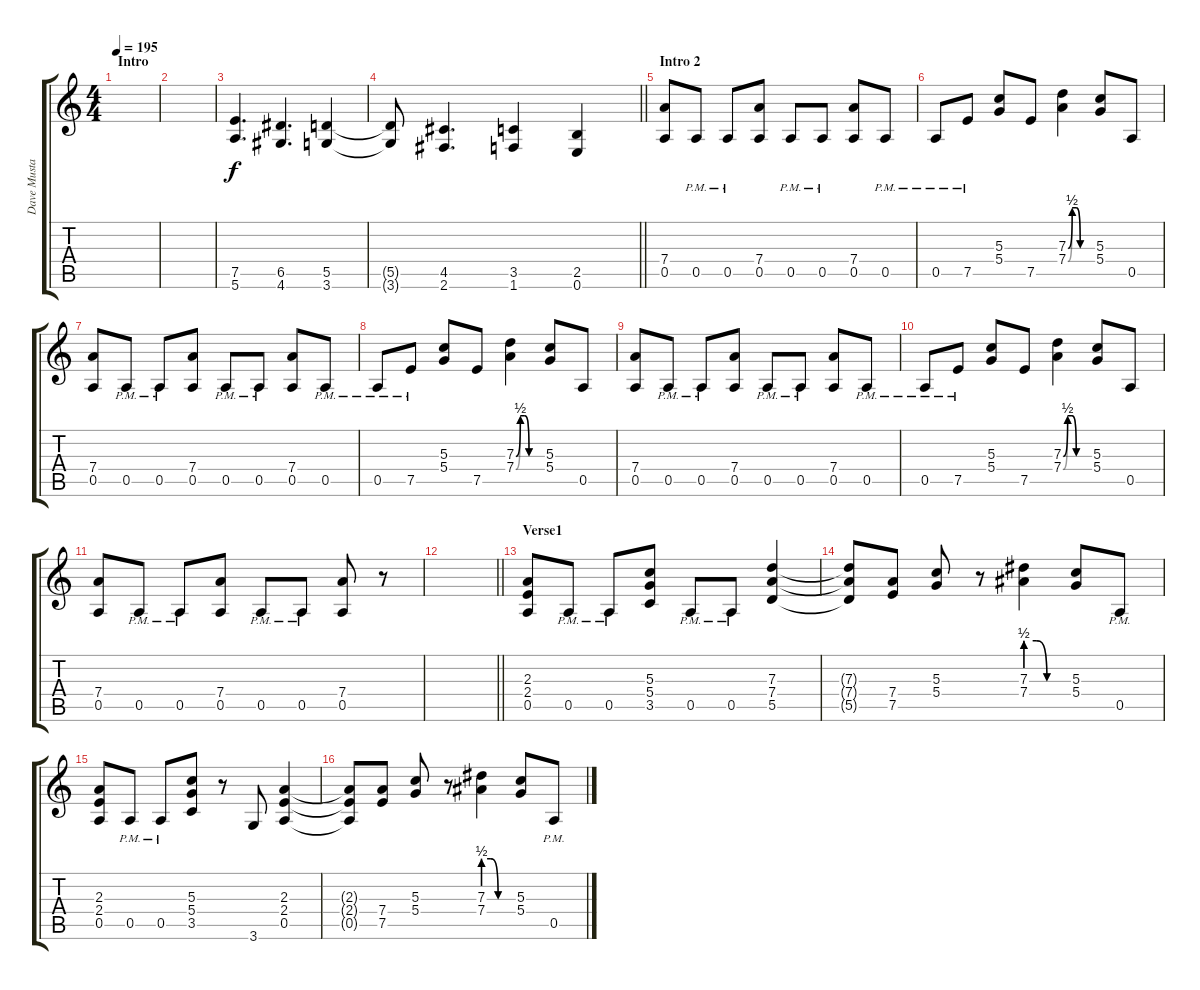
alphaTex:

\track ("Dave Mustaine" "Dave Musta") {instrument distortionguitar}
\staff {score tabs}
\tuning (E4 B3 G3 D3 A2 E2) {hide}
\ts (4 4)
\section ("" "Intro")
\tempo 195
\clef g2
\ks c
|
|
(7.5 5.6).4{d} (6.5 4.6).4{d} (5.5 3.6).4 |
\barLineRight lightlight
(5.5{t} 3.6{t}).8 (4.5 2.6).4{d} (3.5 1.6).4 (2.5 0.6).4 |
\section ("" "Intro 2")
(7.4 0.5).8 0.5{pm}.8 0.5{pm}.8 (7.4 0.5).8 0.5{pm}.8 0.5{pm}.8 (7.4 0.5).8 0.5{pm}.8 |
0.5{pm}.8 7.5{pm}.8 (5.3 5.4).8 7.5.8 (7.3{be (custom 0 0 10 2 20 2 30 0 60 0)} 7.4{be (custom 0 0 10 2 20 2 30 0 60 0)}).4 (5.3 5.4).8 0.5.8 |
(7.4 0.5).8 0.5{pm}.8 0.5{pm}.8 (7.4 0.5).8 0.5{pm}.8 0.5{pm}.8 (7.4 0.5).8 0.5{pm}.8 |
0.5{pm}.8 7.5{pm}.8 (5.3 5.4).8 7.5.8 (7.3{be (custom 0 0 10 2 20 2 30 0 60 0)} 7.4{be (custom 0 0 10 2 20 2 30 0 60 0)}).4 (5.3 5.4).8 0.5.8 |
(7.4 0.5).8 0.5{pm}.8 0.5{pm}.8 (7.4 0.5).8 0.5{pm}.8 0.5{pm}.8 (7.4 0.5).8 0.5{pm}.8 |
0.5{pm}.8 7.5{pm}.8 (5.3 5.4).8 7.5.8 (7.3{be (custom 0 0 10 2 20 2 30 0 60 0)} 7.4{be (custom 0 0 10 2 20 2 30 0 60 0)}).4 (5.3 5.4).8 0.5.8 |
(7.4 0.5).8 0.5{pm}.8 0.5{pm}.8 (7.4 0.5).8 0.5{pm}.8 0.5{pm}.8 (7.4 0.5).8 r.8 |
\barLineRight lightlight
|
\section ("" "Verse1")
(2.3 2.4 0.5).8 0.5{pm}.8 0.5{pm}.8 (5.3 5.4 3.5).8 0.5{pm}.8 0.5{pm}.8 (7.3 7.4 5.5).4 |
(7.3{t} 7.4{t} 5.5{t}).8 (7.4 7.5).8 (5.3 5.4).8 r.8 (7.3{be (custom 0 2 15 2 30 0 60 0)} 7.4{be (custom 0 2 15 2 30 0 60 0)}).4 (5.3 5.4).8 0.5{pm}.8 |
(2.3 2.4 0.5).8 0.5{pm}.8 0.5{pm}.8 (5.3 5.4 3.5).8 r.8 3.6.8 (2.3 2.4 0.5).4 |
(2.3{t} 2.4{t} 0.5{t}).8 (7.4 7.5).8 (5.3 5.4).8 r.8 (7.3{be (custom 0 2 15 2 30 0 60 0)} 7.4{be (custom 0 2 15 2 30 0 60 0)}).4 (5.3 5.4).8 0.5{pm}.8
